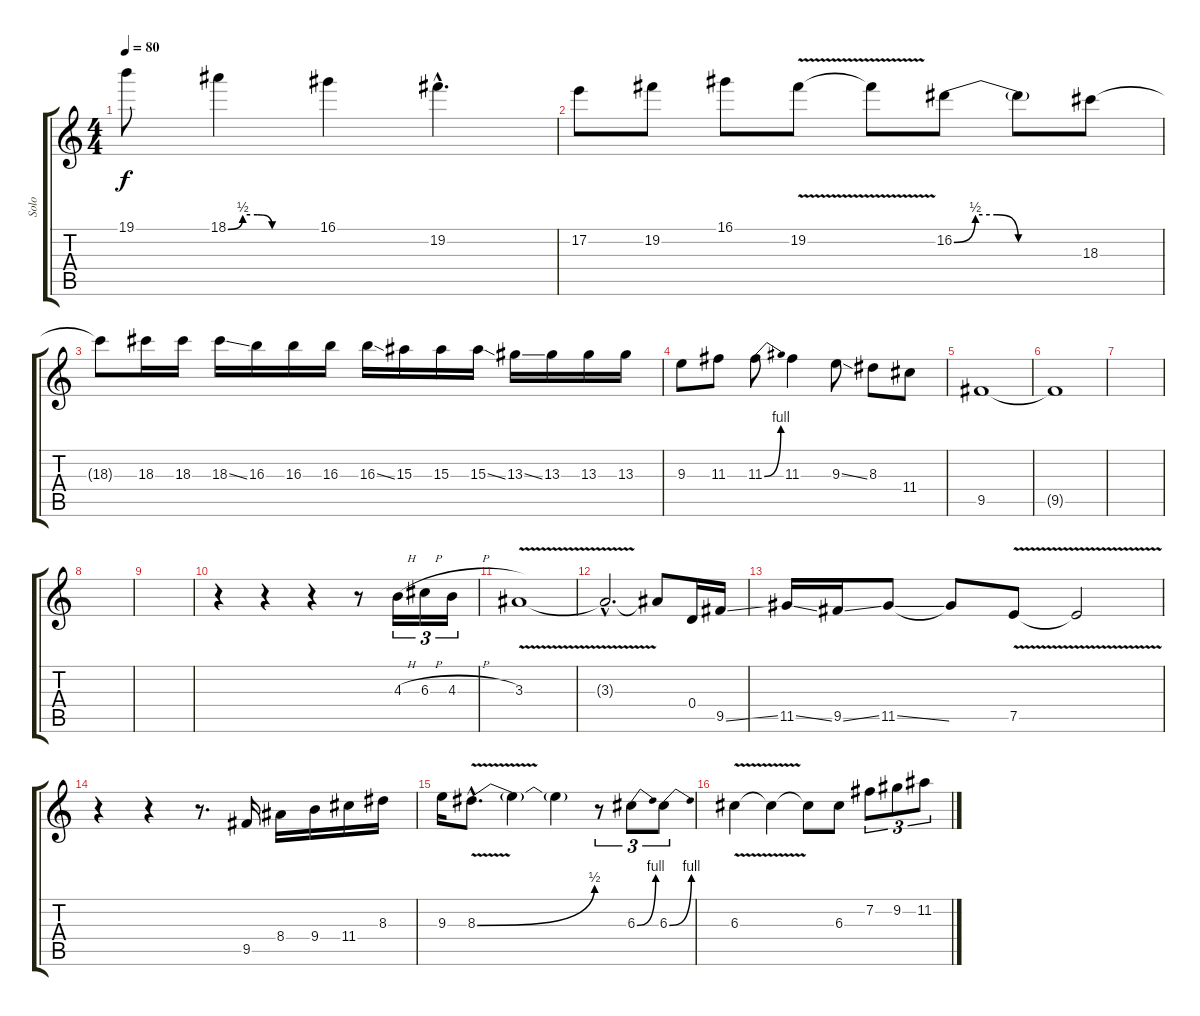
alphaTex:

\track ("Solo" "Solo") {instrument distortionguitar}
\staff {score tabs}
\tuning (E4 B3 G3 D3 A2 E2) {hide}
\ts (4 4)
\tempo 80
\clef g2
\ks c
19.1{t}.8{dy f} 18.1{be (custom 0 0 10 2 20 2 30 0 60 0)}.4 16.1.4 19.2{hac}.4{d} |
17.2.8 19.2.8 16.1.8 19.2{v}.8 19.2{t}.8 16.2{be (custom 0 0 10 2 20 2 30 0 60 0)}.8 16.2{t}.8 18.3.8 |
18.3{t}.8 18.3.16 18.3.16 18.3{ss}.16 16.3.16 16.3.16 16.3.16 16.3{ss}.16 15.3.16 15.3.16 15.3{ss}.16 13.3{ss}.16 13.3.16 13.3.16 13.3.16 |
9.3.8 11.3.8 11.3{be (bend 0 0 60 4)}.8 11.3.4 9.3{ss}.8 8.3.8 11.4.8 |
9.5.1 |
9.5{t}.1 |
|
|
|
r.4 r.4 r.4 r.8 4.3{h}.16{tu (3 2)} 6.3{h}.16{tu (3 2)} 4.3{h}.16{tu (3 2)} |
3.3{v}.1 |
3.3{hac t}.2{d} 3.3{t}.8 0.4.16 9.5{ss}.16 |
11.5{ss}.16 9.5{ss}.16 11.5{ss}.8 11.5{t}.8 7.5{v}.8 7.5{t}.2 |
r.4 r.4 r.8{d} 9.5.16 8.4.16 9.4.16 11.4.16 8.3.16 |
9.3.16 8.3{be (bend 0 0 60 2) v hac}.8{d} 8.3{t}.4 8.3{t}.4 r.8{tu (3 2)} 6.3{be (bend 0 0 60 4)}.8{tu (3 2)} 6.3{be (bend 0 0 60 4)}.8{tu (3 2)} |
6.3{v}.4 6.3{t}.4 6.3{t}.8 6.3.8 7.2.8{tu (3 2)} 9.2.8{tu (3 2)} 11.2.8{tu (3 2)}
